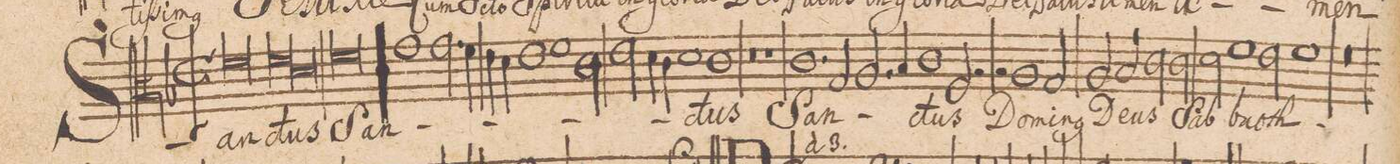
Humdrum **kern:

**kern	**text
*I"ALTVS.	*
*clefC3	*
*k[b-]	*
*met(C|)	*
*M2/1	*
0f	San-
=2-	=2-
*lig	*
1f	-ctus
1e	.
*Xlig	*
=3-	=3-
0f	San-
=4-	=4-
1g	.
*2\right	*
2.g\	.
4f\	.
=5-	=5-
4e\	.
4d\	.
1e	.
1f	.
=6-	=6-
2c\	.
2e\	.
4d\	.
4c\	.
=7-	=7-
1d	.
1c	-ctus
=8-	=8-
0r	.
=9-	=9-
1r	.
1.c	San-
=10-	=10-
2G/	.
2.A/	.
4B-/	.
=11-	=11-
1c	.
2F/	-ctus
2r	.
=12-	=12-
2r	.
1A	Do-
2G/	-mi-
=13-	=13-
2A/	-n(us)
2B-/	De-
2c\	.
2c\	-us
=14-	=14-
2d\	Sab-
1f	-ba-
2e\	.
=15-	=15-
1f	-oth
0r	.
=16-	=16-
*-	*-
